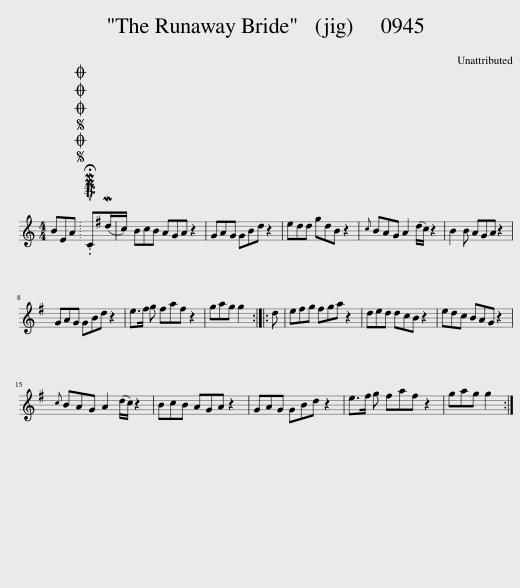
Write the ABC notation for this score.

X:1
L:1/8
M:4/4
I:linebreak $
K:C
V:1 treble
V:1
 BEA |SOSOOO .!fermata!PMTuC(Md/c/) | BcB AGA z2 | GAG GBd z2 | edd gdB z2 | %5
{c} BAG A2 (d/c/) z2 | B2 B AGA z2 |$ GAG GBd z2 | e>^f g faf z2 | gag g2 :: %10
 d | e^fg fga z2 | ded dcB z2 | edc BAG z2 |${c} BAG A2 (d/c/) z2 | %15
 BcB AGA z2 | GAG GBd z2 | e>^f g faf z2 | gag g2 :| %19
